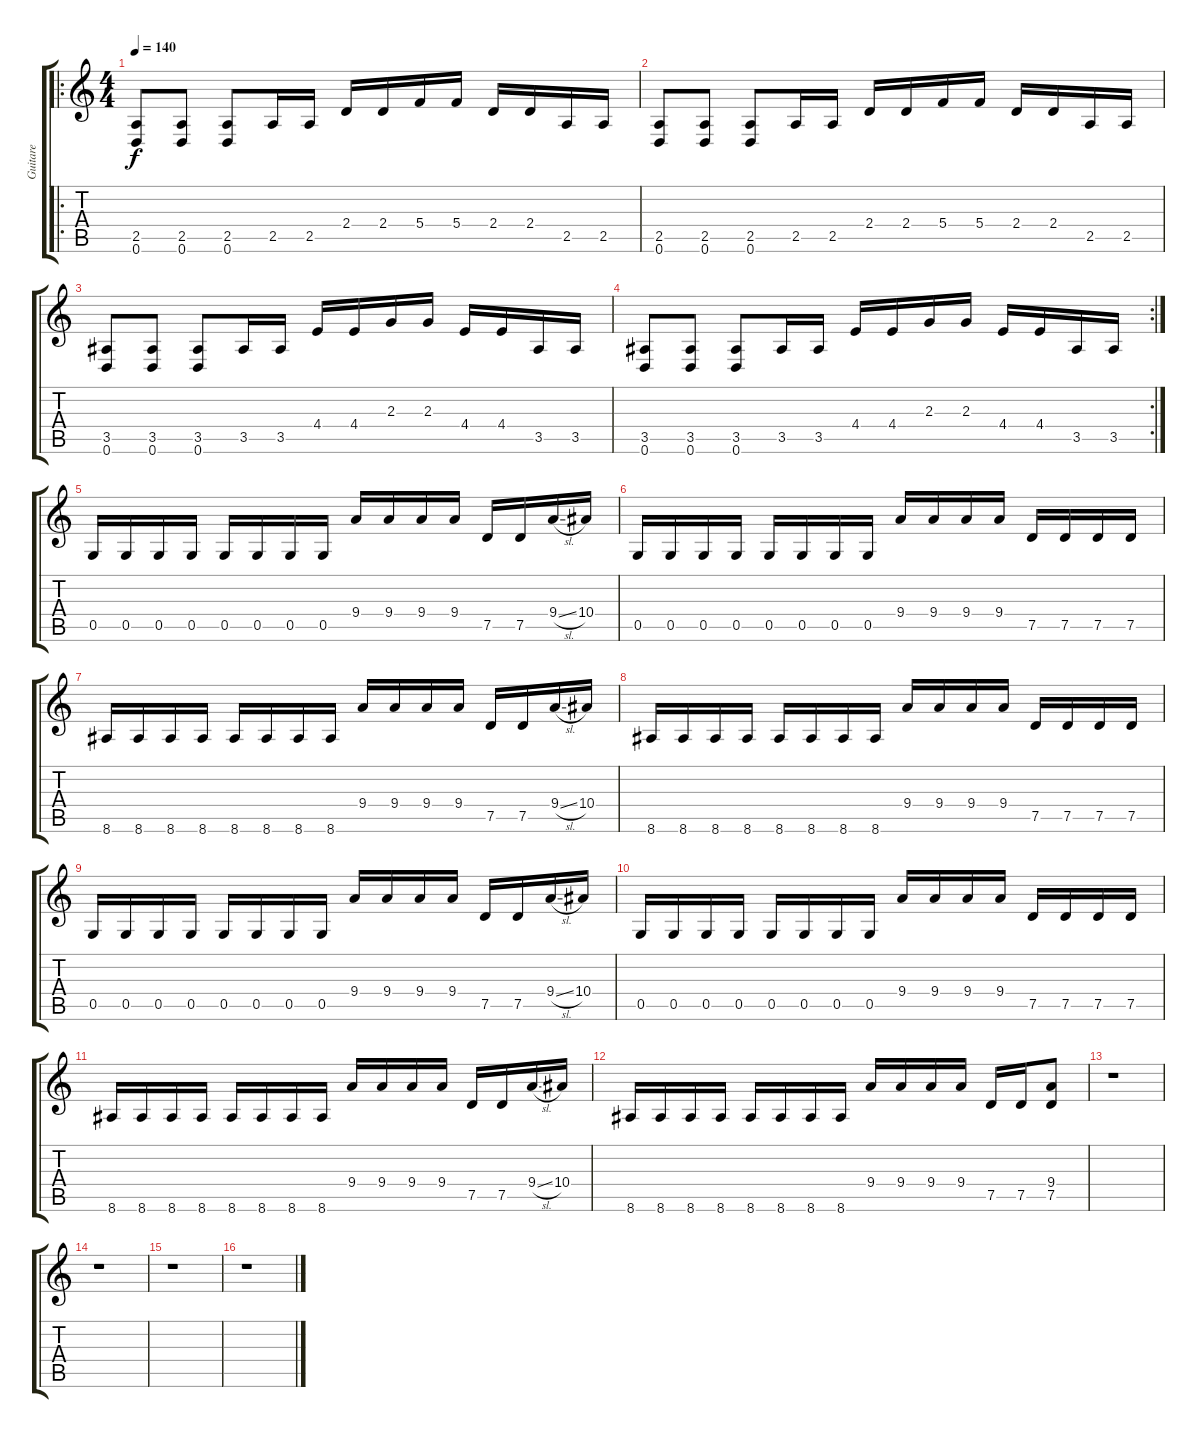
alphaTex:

\track ("Guitare" "Guitare") {instrument distortionguitar}
\staff {score tabs}
\tuning (D4 A3 F3 C3 G2 D2) {hide}
\ro
\ts (4 4)
\tempo 140
\clef g2
\ks c
(2.5 0.6).8{dy f} (2.5 0.6).8 (2.5 0.6).8 2.5.16 2.5.16 2.4.16 2.4.16 5.4.16 5.4.16 2.4.16 2.4.16 2.5.16 2.5.16 |
(2.5 0.6).8 (2.5 0.6).8 (2.5 0.6).8 2.5.16 2.5.16 2.4.16 2.4.16 5.4.16 5.4.16 2.4.16 2.4.16 2.5.16 2.5.16 |
(3.5 0.6).8 (3.5 0.6).8 (3.5 0.6).8 3.5.16 3.5.16 4.4.16 4.4.16 2.3.16 2.3.16 4.4.16 4.4.16 3.5.16 3.5.16 |
\rc 2
(3.5 0.6).8 (3.5 0.6).8 (3.5 0.6).8 3.5.16 3.5.16 4.4.16 4.4.16 2.3.16 2.3.16 4.4.16 4.4.16 3.5.16 3.5.16 |
0.5.16 0.5.16 0.5.16 0.5.16 0.5.16 0.5.16 0.5.16 0.5.16 9.4.16 9.4.16 9.4.16 9.4.16 7.5.16 7.5.16 9.4{sl}.16 10.4.16 |
0.5.16 0.5.16 0.5.16 0.5.16 0.5.16 0.5.16 0.5.16 0.5.16 9.4.16 9.4.16 9.4.16 9.4.16 7.5.16 7.5.16 7.5.16 7.5.16 |
8.6.16 8.6.16 8.6.16 8.6.16 8.6.16 8.6.16 8.6.16 8.6.16 9.4.16 9.4.16 9.4.16 9.4.16 7.5.16 7.5.16 9.4{sl}.16 10.4.16 |
8.6.16 8.6.16 8.6.16 8.6.16 8.6.16 8.6.16 8.6.16 8.6.16 9.4.16 9.4.16 9.4.16 9.4.16 7.5.16 7.5.16 7.5.16 7.5.16 |
0.5.16 0.5.16 0.5.16 0.5.16 0.5.16 0.5.16 0.5.16 0.5.16 9.4.16 9.4.16 9.4.16 9.4.16 7.5.16 7.5.16 9.4{sl}.16 10.4.16 |
0.5.16 0.5.16 0.5.16 0.5.16 0.5.16 0.5.16 0.5.16 0.5.16 9.4.16 9.4.16 9.4.16 9.4.16 7.5.16 7.5.16 7.5.16 7.5.16 |
8.6.16 8.6.16 8.6.16 8.6.16 8.6.16 8.6.16 8.6.16 8.6.16 9.4.16 9.4.16 9.4.16 9.4.16 7.5.16 7.5.16 9.4{sl}.16 10.4.16 |
8.6.16 8.6.16 8.6.16 8.6.16 8.6.16 8.6.16 8.6.16 8.6.16 9.4.16 9.4.16 9.4.16 9.4.16 7.5.16 7.5.16 (9.4 7.5).8 |
r.1 |
r.1 |
r.1 |
r.1
